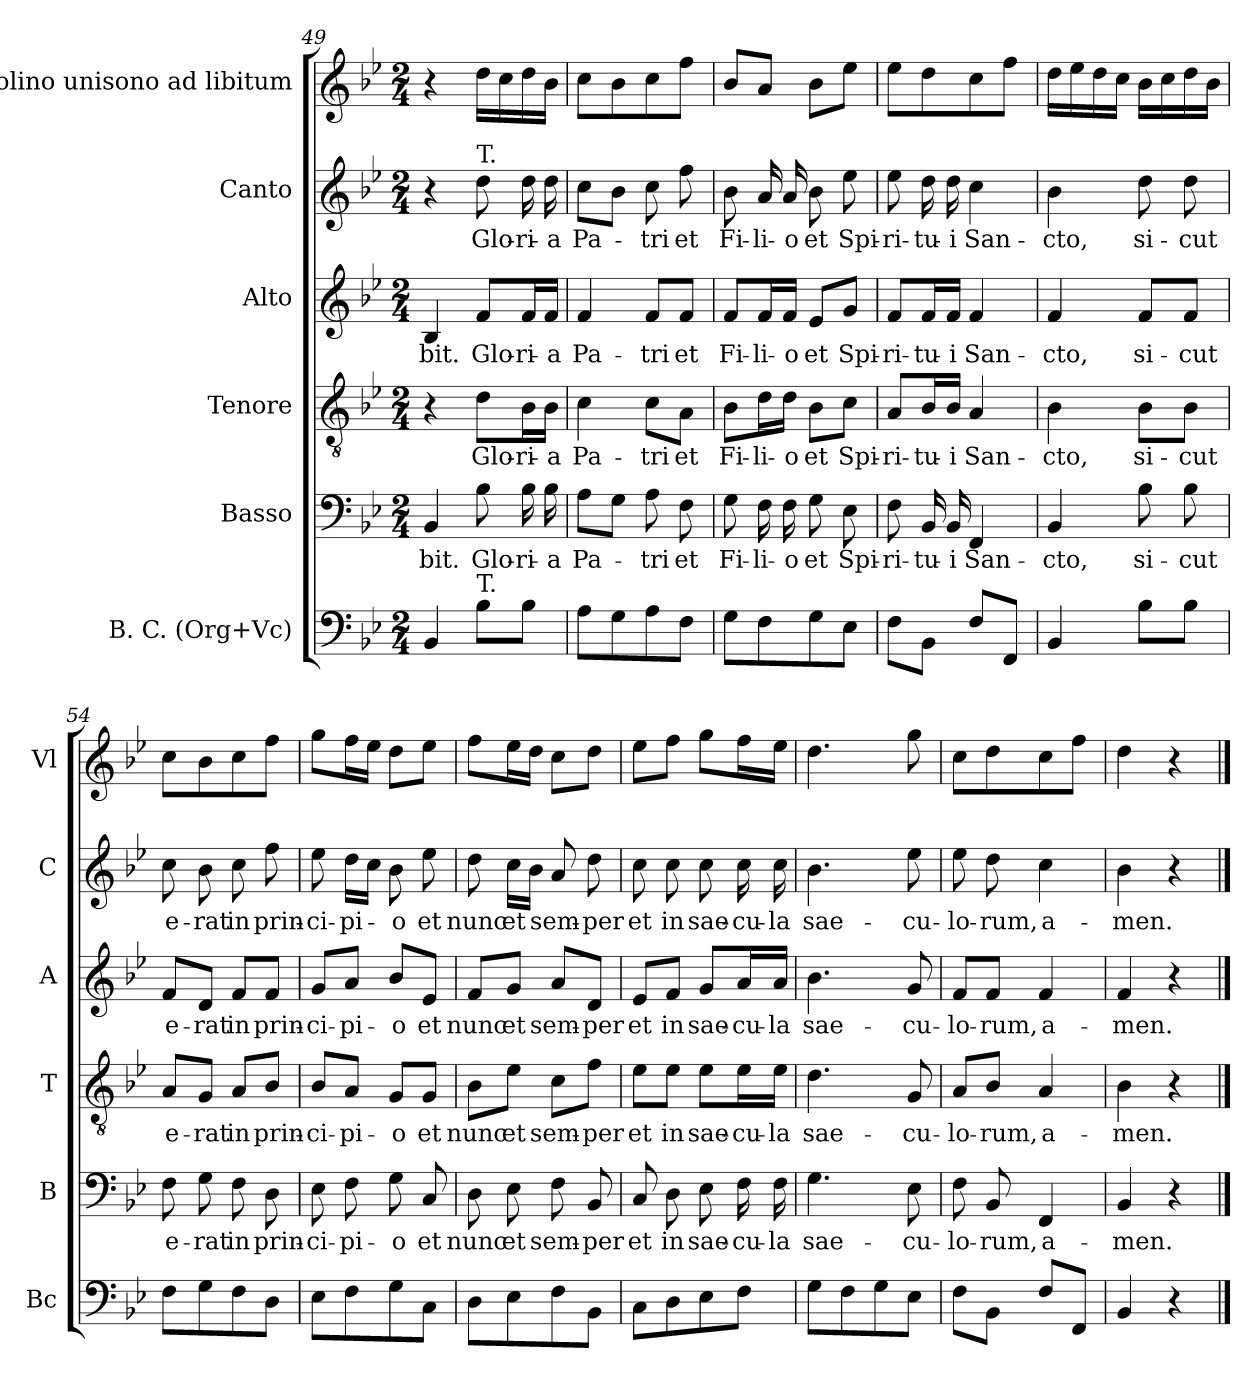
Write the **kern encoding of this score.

**kern	**kern	**text	**kern	**text	**kern	**text	**kern	**text	**kern
*part6	*part5	*part5	*part4	*part4	*part3	*part3	*part2	*part2	*part1
*staff6	*staff5	*staff5	*staff4	*staff4	*staff3	*staff3	*staff2	*staff2	*staff1
*I"B. C. (Org+Vc)	*I"Basso	*	*I"Tenore	*	*I"Alto	*	*I"Canto	*	*I"Violino unisono ad libitum
*I'Bc	*I'B	*	*I'T	*	*I'A	*	*I'C	*	*I'Vl
!!LO:LB:g=z
*clefF4	*clefF4	*	*clefGv2	*	*clefG2	*	*clefG2	*	*clefG2
*k[b-e-]	*k[b-e-]	*	*k[b-e-]	*	*k[b-e-]	*	*k[b-e-]	*	*k[b-e-]
*M2/4	*M2/4	*	*M2/4	*	*M2/4	*	*M2/4	*	*M2/4
=49	=49	=49	=49	=49	=49	=49	=49	=49	=49
!	!	!LO:LY:b	!	!	!	!LO:LY:b	!	!	!
4BB-/	4BB-/	-bit.	4r	.	4B-/	-bit.	4r	.	4r
!	!	!	!	!	!	!	!LO:TX:a:t=T.	!	!
!LO:TX:a:t=T.	!	!	!	!	!	!	!	!	!
!	!	!LO:LY:b	!	!LO:LY:b	!	!LO:LY:b	!	!LO:LY:b	!
8B-\L	8B-\	Glo-	8d\L	Glo-	8f/L	Glo-	8dd\	Glo-	16dd\LL
.	.	.	.	.	.	.	.	.	16cc\
!	!	!LO:LY:b	!	!LO:LY:b	!	!LO:LY:b	!	!LO:LY:b	!
8B-\J	16B-\	-ri-	16B-\L	-ri-	16f/L	-ri-	16dd\	-ri-	16dd\
!	!	!LO:LY:b	!	!LO:LY:b	!	!LO:LY:b	!	!LO:LY:b	!
.	16B-\	-a	16B-\JJ	-a	16f/JJ	-a	16dd\	-a	16b-\JJ
=50	=50	=50	=50	=50	=50	=50	=50	=50	=50
!	!	!LO:LY:b	!	!LO:LY:b	!	!LO:LY:b	!	!LO:LY:b	!
8A\L	8A\L	Pa-	4c\	Pa-	4f/	Pa-	8cc\L	Pa-	8cc\L
8G\	8G\J	.	.	.	.	.	8b-\J	.	8b-\
!	!	!LO:LY:b	!	!LO:LY:b	!	!LO:LY:b	!	!LO:LY:b	!
8A\	8A\	-tri	8c\L	-tri	8f/L	-tri	8cc\	-tri	8cc\
!	!	!LO:LY:b	!	!LO:LY:b	!	!LO:LY:b	!	!LO:LY:b	!
8F\J	8F\	et	8A\J	et	8f/J	et	8ff\	et	8ff\J
=51	=51	=51	=51	=51	=51	=51	=51	=51	=51
!	!	!LO:LY:b	!	!LO:LY:b	!	!LO:LY:b	!	!LO:LY:b	!
8G\L	8G\	Fi-	8B-\L	Fi-	8f/L	Fi-	8b-\	Fi-	8b-/L
!	!	!LO:LY:b	!	!LO:LY:b	!	!LO:LY:b	!	!LO:LY:b	!
8F\	16F\	-li-	16d\L	-li-	16f/L	-li-	16a/	-li-	8a/J
!	!	!LO:LY:b	!	!LO:LY:b	!	!LO:LY:b	!	!LO:LY:b	!
.	16F\	-o	16d\JJ	-o	16f/JJ	-o	16a/	-o	.
!	!	!LO:LY:b	!	!LO:LY:b	!	!LO:LY:b	!	!LO:LY:b	!
8G\	8G\	et	8B-\L	et	8e-/L	et	8b-\	et	8b-\L
!	!	!LO:LY:b	!	!LO:LY:b	!	!LO:LY:b	!	!LO:LY:b	!
8E-\J	8E-\	Spi-	8c\J	Spi-	8g/J	Spi-	8ee-\	Spi-	8ee-\J
=52	=52	=52	=52	=52	=52	=52	=52	=52	=52
!	!	!LO:LY:b	!	!LO:LY:b	!	!LO:LY:b	!	!LO:LY:b	!
8F\L	8F\	-ri-	8A/L	-ri-	8f/L	-ri-	8ee-\	-ri-	8ee-\L
!	!	!LO:LY:b	!	!LO:LY:b	!	!LO:LY:b	!	!LO:LY:b	!
8BB-\J	16BB-/	-tu-	16B-/L	-tu-	16f/L	-tu-	16dd\	-tu-	8dd\
!	!	!LO:LY:b	!	!LO:LY:b	!	!LO:LY:b	!	!LO:LY:b	!
.	16BB-/	-i	16B-/JJ	-i	16f/JJ	-i	16dd\	-i	.
!	!	!LO:LY:b	!	!LO:LY:b	!	!LO:LY:b	!	!LO:LY:b	!
8F/L	4FF/	San-	4A/	San-	4f/	San-	4cc\	San-	8cc\
8FF/J	.	.	.	.	.	.	.	.	8ff\J
!!LO:PB:g=z
=53	=53	=53	=53	=53	=53	=53	=53	=53	=53
!	!	!LO:LY:b	!	!LO:LY:b	!	!LO:LY:b	!	!LO:LY:b	!
4BB-/	4BB-/	-cto,	4B-\	-cto,	4f/	-cto,	4b-\	-cto,	16dd\LL
.	.	.	.	.	.	.	.	.	16ee-\
.	.	.	.	.	.	.	.	.	16dd\
.	.	.	.	.	.	.	.	.	16cc\JJ
!	!	!LO:LY:b	!	!LO:LY:b	!	!LO:LY:b	!	!LO:LY:b	!
8B-\L	8B-\	si-	8B-\L	si-	8f/L	si-	8dd\	si-	16b-\LL
.	.	.	.	.	.	.	.	.	16cc\
!	!	!LO:LY:b	!	!LO:LY:b	!	!LO:LY:b	!	!LO:LY:b	!
8B-\J	8B-\	-cut	8B-\J	-cut	8f/J	-cut	8dd\	-cut	16dd\
.	.	.	.	.	.	.	.	.	16b-\JJ
=54	=54	=54	=54	=54	=54	=54	=54	=54	=54
!	!	!LO:LY:b	!	!LO:LY:b	!	!LO:LY:b	!	!LO:LY:b	!
8F\L	8F\	e-	8A/L	e-	8f/L	e-	8cc\	e-	8cc\L
!	!	!LO:LY:b	!	!LO:LY:b	!	!LO:LY:b	!	!LO:LY:b	!
8G\	8G\	-rat	8G/J	-rat	8d/J	-rat	8b-\	-rat	8b-\
!	!	!LO:LY:b	!	!LO:LY:b	!	!LO:LY:b	!	!LO:LY:b	!
8F\	8F\	in	8A/L	in	8f/L	in	8cc\	in	8cc\
!	!	!LO:LY:b	!	!LO:LY:b	!	!LO:LY:b	!	!LO:LY:b	!
8D\J	8D\	prin-	8B-/J	prin-	8f/J	prin-	8ff\	prin-	8ff\J
=55	=55	=55	=55	=55	=55	=55	=55	=55	=55
!	!	!LO:LY:b	!	!LO:LY:b	!	!LO:LY:b	!	!LO:LY:b	!
8E-\L	8E-\	-ci-	8B-/L	-ci-	8g/L	-ci-	8ee-\	-ci-	8gg\L
!	!	!LO:LY:b	!	!LO:LY:b	!	!LO:LY:b	!	!LO:LY:b	!
8F\	8F\	-pi-	8A/J	-pi-	8a/J	-pi-	16dd\LL	-pi-	16ff\L
.	.	.	.	.	.	.	16cc\JJ	.	16ee-\JJ
!	!	!LO:LY:b	!	!LO:LY:b	!	!LO:LY:b	!	!LO:LY:b	!
8G\	8G\	-o	8G/L	-o	8b-/L	-o	8b-\	-o	8dd\L
!	!	!LO:LY:b	!	!LO:LY:b	!	!LO:LY:b	!	!LO:LY:b	!
8C\J	8C/	et	8G/J	et	8e-/J	et	8ee-\	et	8ee-\J
=56	=56	=56	=56	=56	=56	=56	=56	=56	=56
!	!	!LO:LY:b	!	!LO:LY:b	!	!LO:LY:b	!	!LO:LY:b	!
8D\L	8D\	nunc	8B-\L	nunc	8f/L	nunc	8dd\	nunc	8ff\L
!	!	!LO:LY:b	!	!LO:LY:b	!	!LO:LY:b	!	!LO:LY:b	!
8E-\	8E-\	et	8e-\J	et	8g/J	et	16cc\LL	et	16ee-\L
.	.	.	.	.	.	.	16b-\JJ	.	16dd\JJ
!	!	!LO:LY:b	!	!LO:LY:b	!	!LO:LY:b	!	!LO:LY:b	!
8F\	8F\	sem-	8c\L	sem-	8a/L	sem-	8a/	sem-	8cc\L
!	!	!LO:LY:b	!	!LO:LY:b	!	!LO:LY:b	!	!LO:LY:b	!
8BB-\J	8BB-/	-per	8f\J	-per	8d/J	-per	8dd\	-per	8dd\J
!!LO:LB:g=z
=57	=57	=57	=57	=57	=57	=57	=57	=57	=57
!	!	!LO:LY:b	!	!LO:LY:b	!	!LO:LY:b	!	!LO:LY:b	!
8C\L	8C/	et	8e-\L	et	8e-/L	et	8cc\	et	8ee-\L
!	!	!LO:LY:b	!	!LO:LY:b	!	!LO:LY:b	!	!LO:LY:b	!
8D\	8D\	in	8e-\J	in	8f/J	in	8cc\	in	8ff\J
!	!	!LO:LY:b	!	!LO:LY:b	!	!LO:LY:b	!	!LO:LY:b	!
8E-\	8E-\	sae-	8e-\L	sae-	8g/L	sae-	8cc\	sae-	8gg\L
!	!	!LO:LY:b	!	!LO:LY:b	!	!LO:LY:b	!	!LO:LY:b	!
8F\J	16F\	-cu-	16e-\L	-cu-	16a/L	-cu-	16cc\	-cu-	16ff\L
!	!	!LO:LY:b	!	!LO:LY:b	!	!LO:LY:b	!	!LO:LY:b	!
.	16F\	-la	16e-\JJ	-la	16a/JJ	-la	16cc\	-la	16ee-\JJ
=58	=58	=58	=58	=58	=58	=58	=58	=58	=58
!	!	!LO:LY:b	!	!LO:LY:b	!	!LO:LY:b	!	!LO:LY:b	!
8G\L	4.G\	sae-	4.d\	sae-	4.b-\	sae-	4.b-\	sae-	4.dd\
8F\	.	.	.	.	.	.	.	.	.
8G\	.	.	.	.	.	.	.	.	.
!	!	!LO:LY:b	!	!LO:LY:b	!	!LO:LY:b	!	!LO:LY:b	!
8E-\J	8E-\	-cu-	8G/	-cu-	8g/	-cu-	8ee-\	-cu-	8gg\
=59	=59	=59	=59	=59	=59	=59	=59	=59	=59
!	!	!LO:LY:b	!	!LO:LY:b	!	!LO:LY:b	!	!LO:LY:b	!
8F\L	8F\	-lo-	8A/L	-lo-	8f/L	-lo-	8ee-\	-lo-	8cc\L
!	!	!LO:LY:b	!	!LO:LY:b	!	!LO:LY:b	!	!LO:LY:b	!
8BB-\J	8BB-/	-rum,	8B-/J	-rum,	8f/J	-rum,	8dd\	-rum,	8dd\
!	!	!LO:LY:b	!	!LO:LY:b	!	!LO:LY:b	!	!LO:LY:b	!
8F/L	4FF/	a-	4A/	a-	4f/	a-	4cc\	a-	8cc\
8FF/J	.	.	.	.	.	.	.	.	8ff\J
=60	=60	=60	=60	=60	=60	=60	=60	=60	=60
!	!	!LO:LY:b	!	!LO:LY:b	!	!LO:LY:b	!	!LO:LY:b	!
4BB-/	4BB-/	-men.	4B-\	-men.	4f/	-men.	4b-\	-men.	4dd\
4r	4r	.	4r	.	4r	.	4r	.	4r
==	==	==	==	==	==	==	==	==	==
*-	*-	*-	*-	*-	*-	*-	*-	*-	*-
